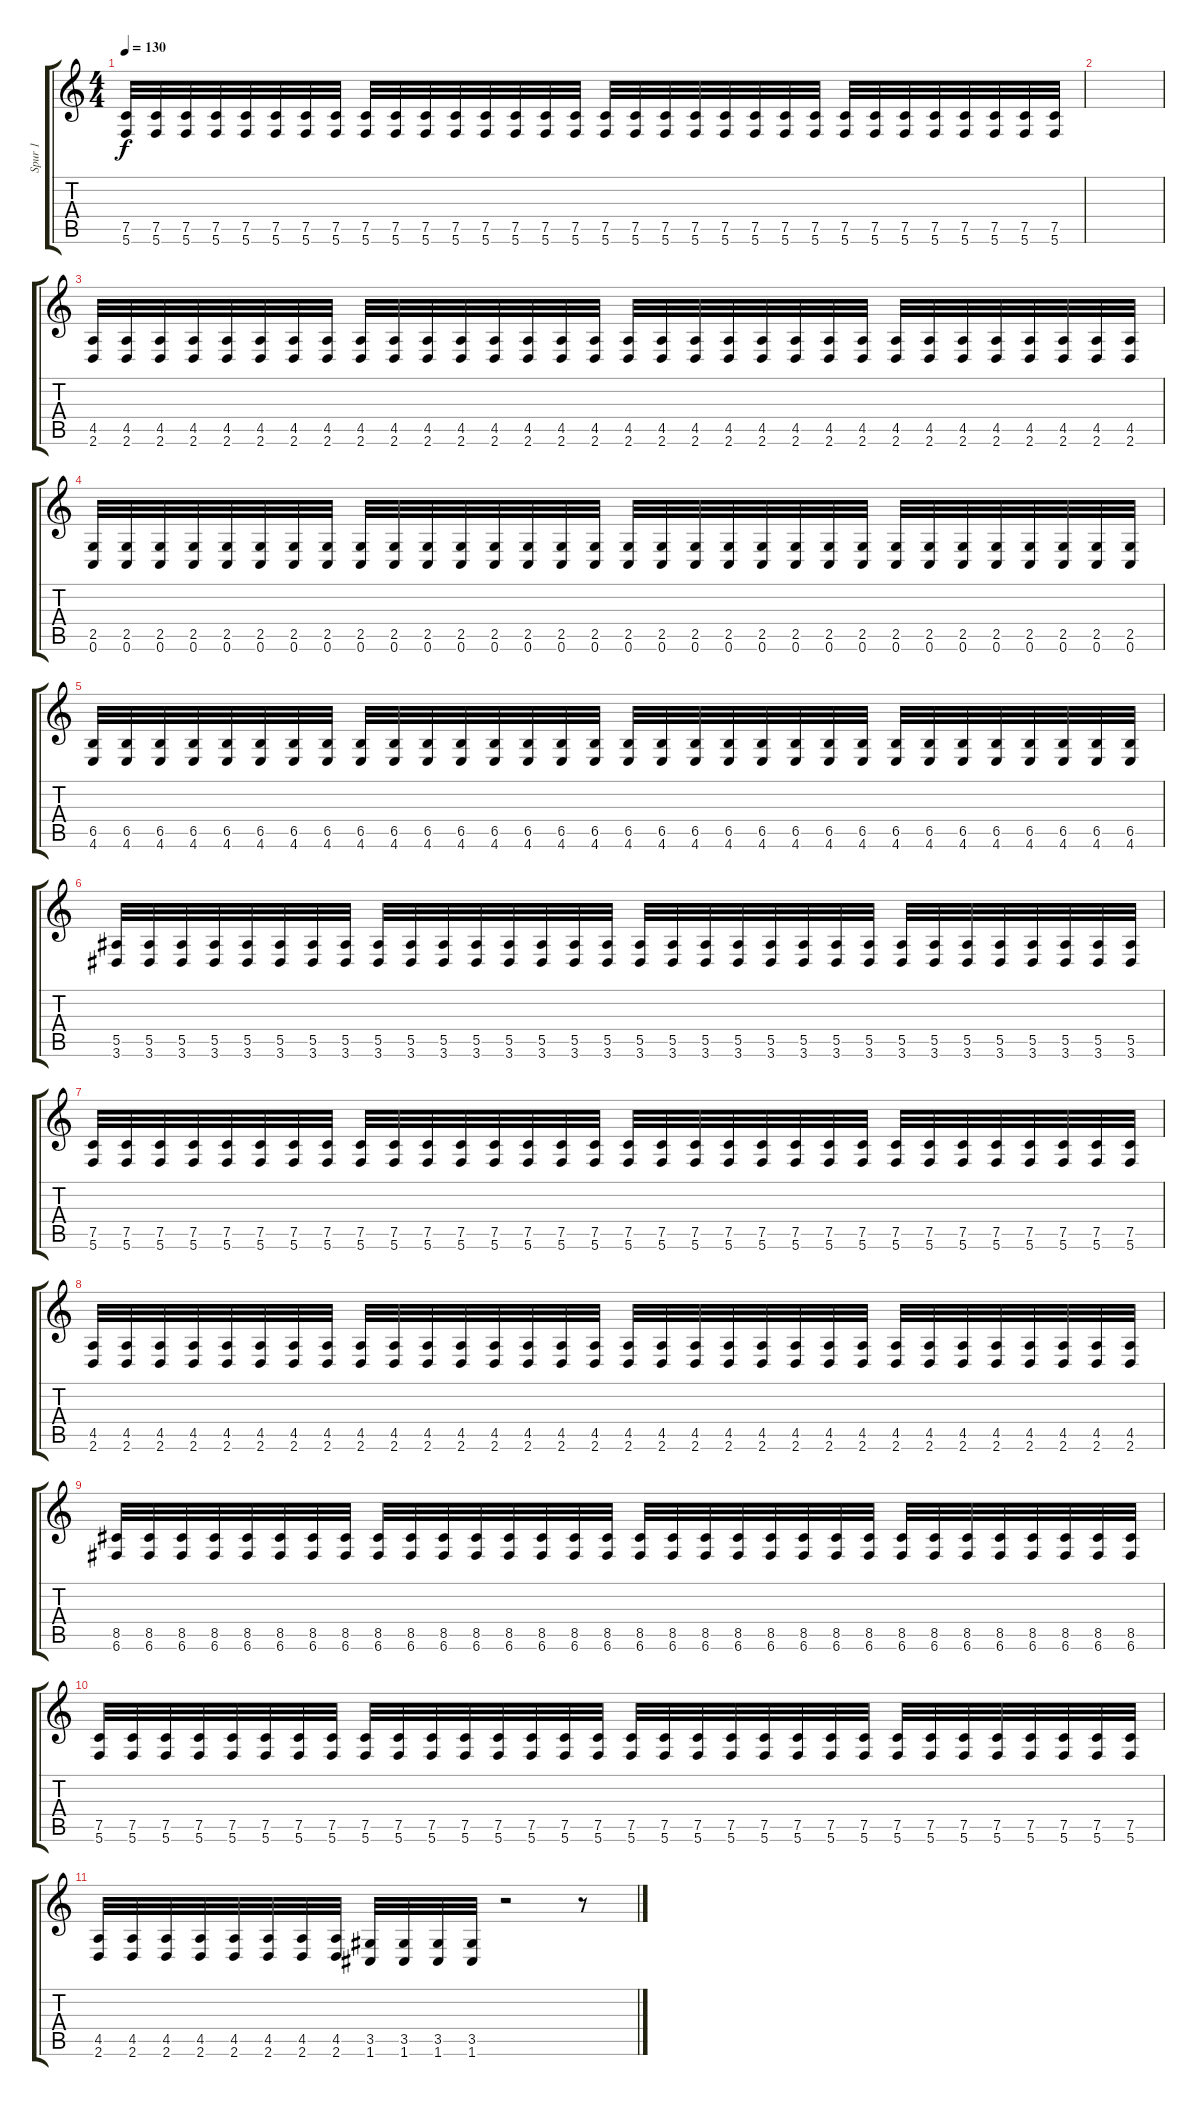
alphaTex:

\track ("Spur 1" "Spur 1") {instrument distortionguitar}
\staff {score tabs}
\tuning (C4 G3 Eb3 Bb2 F2 C2) {hide}
\ts (4 4)
\tempo 130
\clef g2
\ks c
(7.5 5.6).32{dy f} (7.5 5.6).32 (7.5 5.6).32 (7.5 5.6).32 (7.5 5.6).32 (7.5 5.6).32 (7.5 5.6).32 (7.5 5.6).32 (7.5 5.6).32 (7.5 5.6).32 (7.5 5.6).32 (7.5 5.6).32 (7.5 5.6).32 (7.5 5.6).32 (7.5 5.6).32 (7.5 5.6).32 (7.5 5.6).32 (7.5 5.6).32 (7.5 5.6).32 (7.5 5.6).32 (7.5 5.6).32 (7.5 5.6).32 (7.5 5.6).32 (7.5 5.6).32 (7.5 5.6).32 (7.5 5.6).32 (7.5 5.6).32 (7.5 5.6).32 (7.5 5.6).32 (7.5 5.6).32 (7.5 5.6).32 (7.5 5.6).32 |
|
(4.5 2.6).32 (4.5 2.6).32 (4.5 2.6).32 (4.5 2.6).32 (4.5 2.6).32 (4.5 2.6).32 (4.5 2.6).32 (4.5 2.6).32 (4.5 2.6).32 (4.5 2.6).32 (4.5 2.6).32 (4.5 2.6).32 (4.5 2.6).32 (4.5 2.6).32 (4.5 2.6).32 (4.5 2.6).32 (4.5 2.6).32 (4.5 2.6).32 (4.5 2.6).32 (4.5 2.6).32 (4.5 2.6).32 (4.5 2.6).32 (4.5 2.6).32 (4.5 2.6).32 (4.5 2.6).32 (4.5 2.6).32 (4.5 2.6).32 (4.5 2.6).32 (4.5 2.6).32 (4.5 2.6).32 (4.5 2.6).32 (4.5 2.6).32 |
(2.5 0.6).32 (2.5 0.6).32 (2.5 0.6).32 (2.5 0.6).32 (2.5 0.6).32 (2.5 0.6).32 (2.5 0.6).32 (2.5 0.6).32 (2.5 0.6).32 (2.5 0.6).32 (2.5 0.6).32 (2.5 0.6).32 (2.5 0.6).32 (2.5 0.6).32 (2.5 0.6).32 (2.5 0.6).32 (2.5 0.6).32 (2.5 0.6).32 (2.5 0.6).32 (2.5 0.6).32 (2.5 0.6).32 (2.5 0.6).32 (2.5 0.6).32 (2.5 0.6).32 (2.5 0.6).32 (2.5 0.6).32 (2.5 0.6).32 (2.5 0.6).32 (2.5 0.6).32 (2.5 0.6).32 (2.5 0.6).32 (2.5 0.6).32 |
(6.5 4.6).32 (6.5 4.6).32 (6.5 4.6).32 (6.5 4.6).32 (6.5 4.6).32 (6.5 4.6).32 (6.5 4.6).32 (6.5 4.6).32 (6.5 4.6).32 (6.5 4.6).32 (6.5 4.6).32 (6.5 4.6).32 (6.5 4.6).32 (6.5 4.6).32 (6.5 4.6).32 (6.5 4.6).32 (6.5 4.6).32 (6.5 4.6).32 (6.5 4.6).32 (6.5 4.6).32 (6.5 4.6).32 (6.5 4.6).32 (6.5 4.6).32 (6.5 4.6).32 (6.5 4.6).32 (6.5 4.6).32 (6.5 4.6).32 (6.5 4.6).32 (6.5 4.6).32 (6.5 4.6).32 (6.5 4.6).32 (6.5 4.6).32 |
(5.5 3.6).32 (5.5 3.6).32 (5.5 3.6).32 (5.5 3.6).32 (5.5 3.6).32 (5.5 3.6).32 (5.5 3.6).32 (5.5 3.6).32 (5.5 3.6).32 (5.5 3.6).32 (5.5 3.6).32 (5.5 3.6).32 (5.5 3.6).32 (5.5 3.6).32 (5.5 3.6).32 (5.5 3.6).32 (5.5 3.6).32 (5.5 3.6).32 (5.5 3.6).32 (5.5 3.6).32 (5.5 3.6).32 (5.5 3.6).32 (5.5 3.6).32 (5.5 3.6).32 (5.5 3.6).32 (5.5 3.6).32 (5.5 3.6).32 (5.5 3.6).32 (5.5 3.6).32 (5.5 3.6).32 (5.5 3.6).32 (5.5 3.6).32 |
(7.5 5.6).32 (7.5 5.6).32 (7.5 5.6).32 (7.5 5.6).32 (7.5 5.6).32 (7.5 5.6).32 (7.5 5.6).32 (7.5 5.6).32 (7.5 5.6).32 (7.5 5.6).32 (7.5 5.6).32 (7.5 5.6).32 (7.5 5.6).32 (7.5 5.6).32 (7.5 5.6).32 (7.5 5.6).32 (7.5 5.6).32 (7.5 5.6).32 (7.5 5.6).32 (7.5 5.6).32 (7.5 5.6).32 (7.5 5.6).32 (7.5 5.6).32 (7.5 5.6).32 (7.5 5.6).32 (7.5 5.6).32 (7.5 5.6).32 (7.5 5.6).32 (7.5 5.6).32 (7.5 5.6).32 (7.5 5.6).32 (7.5 5.6).32 |
(4.5 2.6).32 (4.5 2.6).32 (4.5 2.6).32 (4.5 2.6).32 (4.5 2.6).32 (4.5 2.6).32 (4.5 2.6).32 (4.5 2.6).32 (4.5 2.6).32 (4.5 2.6).32 (4.5 2.6).32 (4.5 2.6).32 (4.5 2.6).32 (4.5 2.6).32 (4.5 2.6).32 (4.5 2.6).32 (4.5 2.6).32 (4.5 2.6).32 (4.5 2.6).32 (4.5 2.6).32 (4.5 2.6).32 (4.5 2.6).32 (4.5 2.6).32 (4.5 2.6).32 (4.5 2.6).32 (4.5 2.6).32 (4.5 2.6).32 (4.5 2.6).32 (4.5 2.6).32 (4.5 2.6).32 (4.5 2.6).32 (4.5 2.6).32 |
(8.5 6.6).32 (8.5 6.6).32 (8.5 6.6).32 (8.5 6.6).32 (8.5 6.6).32 (8.5 6.6).32 (8.5 6.6).32 (8.5 6.6).32 (8.5 6.6).32 (8.5 6.6).32 (8.5 6.6).32 (8.5 6.6).32 (8.5 6.6).32 (8.5 6.6).32 (8.5 6.6).32 (8.5 6.6).32 (8.5 6.6).32 (8.5 6.6).32 (8.5 6.6).32 (8.5 6.6).32 (8.5 6.6).32 (8.5 6.6).32 (8.5 6.6).32 (8.5 6.6).32 (8.5 6.6).32 (8.5 6.6).32 (8.5 6.6).32 (8.5 6.6).32 (8.5 6.6).32 (8.5 6.6).32 (8.5 6.6).32 (8.5 6.6).32 |
(7.5 5.6).32 (7.5 5.6).32 (7.5 5.6).32 (7.5 5.6).32 (7.5 5.6).32 (7.5 5.6).32 (7.5 5.6).32 (7.5 5.6).32 (7.5 5.6).32 (7.5 5.6).32 (7.5 5.6).32 (7.5 5.6).32 (7.5 5.6).32 (7.5 5.6).32 (7.5 5.6).32 (7.5 5.6).32 (7.5 5.6).32 (7.5 5.6).32 (7.5 5.6).32 (7.5 5.6).32 (7.5 5.6).32 (7.5 5.6).32 (7.5 5.6).32 (7.5 5.6).32 (7.5 5.6).32 (7.5 5.6).32 (7.5 5.6).32 (7.5 5.6).32 (7.5 5.6).32 (7.5 5.6).32 (7.5 5.6).32 (7.5 5.6).32 |
(4.5 2.6).32 (4.5 2.6).32 (4.5 2.6).32 (4.5 2.6).32 (4.5 2.6).32 (4.5 2.6).32 (4.5 2.6).32 (4.5 2.6).32 (3.5 1.6).32 (3.5 1.6).32 (3.5 1.6).32 (3.5 1.6).32 r.2 r.8
